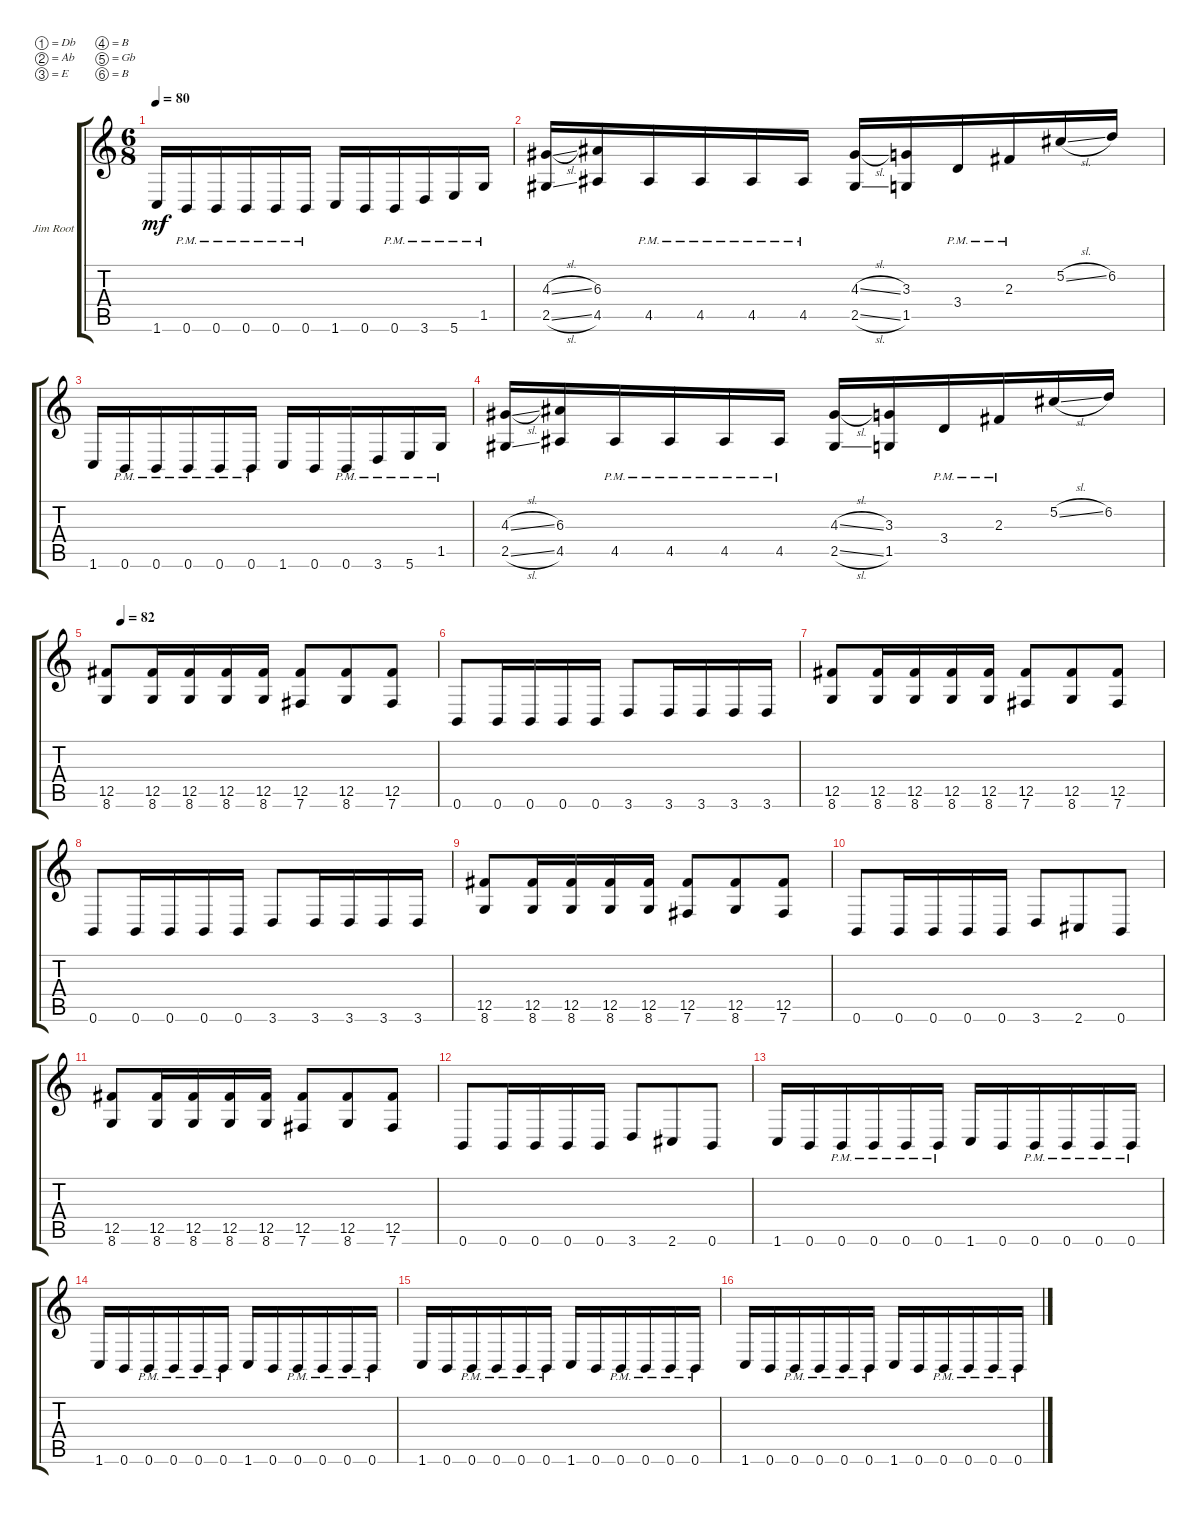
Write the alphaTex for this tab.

\defaultSystemsLayout 4
\bracketExtendMode groupsimilarinstruments
\firstSystemTrackNameOrientation horizontal
\otherSystemsTrackNameOrientation horizontal
\track ("Jim Root" "Jim Root") {instrument acousticguitarsteel}
\staff {score tabs}
\tuning (Db4 Ab3 E3 B2 Gb2 B1)
\ts (6 8)
\tempo 80
\clef g2
\ks c
1.6.16{dy mf} 0.6{pm}.16 0.6{pm}.16 0.6{pm}.16 0.6{pm}.16 0.6{pm}.16 1.6.16 0.6.16 0.6{pm}.16 3.6{pm}.16 5.6{pm}.16 1.5{pm}.16 |
(2.5{sl} 4.3{sl}).16 (4.5 6.3).16 4.5{pm}.16 4.5{pm}.16 4.5{pm}.16 4.5{pm}.16 (2.5{sl} 4.3{sl}).16 (1.5 3.3).16 3.4{pm}.16 2.3{pm}.16 5.2{sl}.16 6.2.16 |
1.6.16 0.6{pm}.16 0.6{pm}.16 0.6{pm}.16 0.6{pm}.16 0.6{pm}.16 1.6.16 0.6.16 0.6{pm}.16 3.6{pm}.16 5.6{pm}.16 1.5{pm}.16 |
(2.5{sl} 4.3{sl}).16 (4.5 6.3).16 4.5{pm}.16 4.5{pm}.16 4.5{pm}.16 4.5{pm}.16 (2.5{sl} 4.3{sl}).16 (1.5 3.3).16 3.4{pm}.16 2.3{pm}.16 5.2{sl}.16 6.2.16 |
\tempo (82 0.0465116)
(12.5 8.6).8 (12.5 8.6).16 (12.5 8.6).16 (12.5 8.6).16 (12.5 8.6).16 (12.5 7.6).8 (12.5 8.6).8 (7.6 12.5).8 |
0.6.8 0.6.16 0.6.16 0.6.16 0.6.16 3.6.8 3.6.16 3.6.16 3.6.16 3.6.16 |
(12.5 8.6).8 (12.5 8.6).16 (12.5 8.6).16 (12.5 8.6).16 (12.5 8.6).16 (12.5 7.6).8 (12.5 8.6).8 (7.6 12.5).8 |
0.6.8 0.6.16 0.6.16 0.6.16 0.6.16 3.6.8 3.6.16 3.6.16 3.6.16 3.6.16 |
(12.5 8.6).8 (12.5 8.6).16 (12.5 8.6).16 (12.5 8.6).16 (12.5 8.6).16 (12.5 7.6).8 (12.5 8.6).8 (7.6 12.5).8 |
0.6.8 0.6.16 0.6.16 0.6.16 0.6.16 3.6.8 2.6.8 0.6.8 |
(12.5 8.6).8 (12.5 8.6).16 (12.5 8.6).16 (12.5 8.6).16 (12.5 8.6).16 (12.5 7.6).8 (12.5 8.6).8 (7.6 12.5).8 |
0.6.8 0.6.16 0.6.16 0.6.16 0.6.16 3.6.8 2.6.8 0.6.8 |
1.6.16 0.6.16 0.6{pm}.16 0.6{pm}.16 0.6{pm}.16 0.6{pm}.16 1.6.16 0.6.16 0.6{pm}.16 0.6{pm}.16 0.6{pm}.16 0.6{pm}.16 |
1.6.16 0.6.16 0.6{pm}.16 0.6{pm}.16 0.6{pm}.16 0.6{pm}.16 1.6.16 0.6.16 0.6{pm}.16 0.6{pm}.16 0.6{pm}.16 0.6{pm}.16 |
1.6.16 0.6.16 0.6{pm}.16 0.6{pm}.16 0.6{pm}.16 0.6{pm}.16 1.6.16 0.6.16 0.6{pm}.16 0.6{pm}.16 0.6{pm}.16 0.6{pm}.16 |
1.6.16 0.6.16 0.6{pm}.16 0.6{pm}.16 0.6{pm}.16 0.6{pm}.16 1.6.16 0.6.16 0.6{pm}.16 0.6{pm}.16 0.6{pm}.16 0.6{pm}.16
